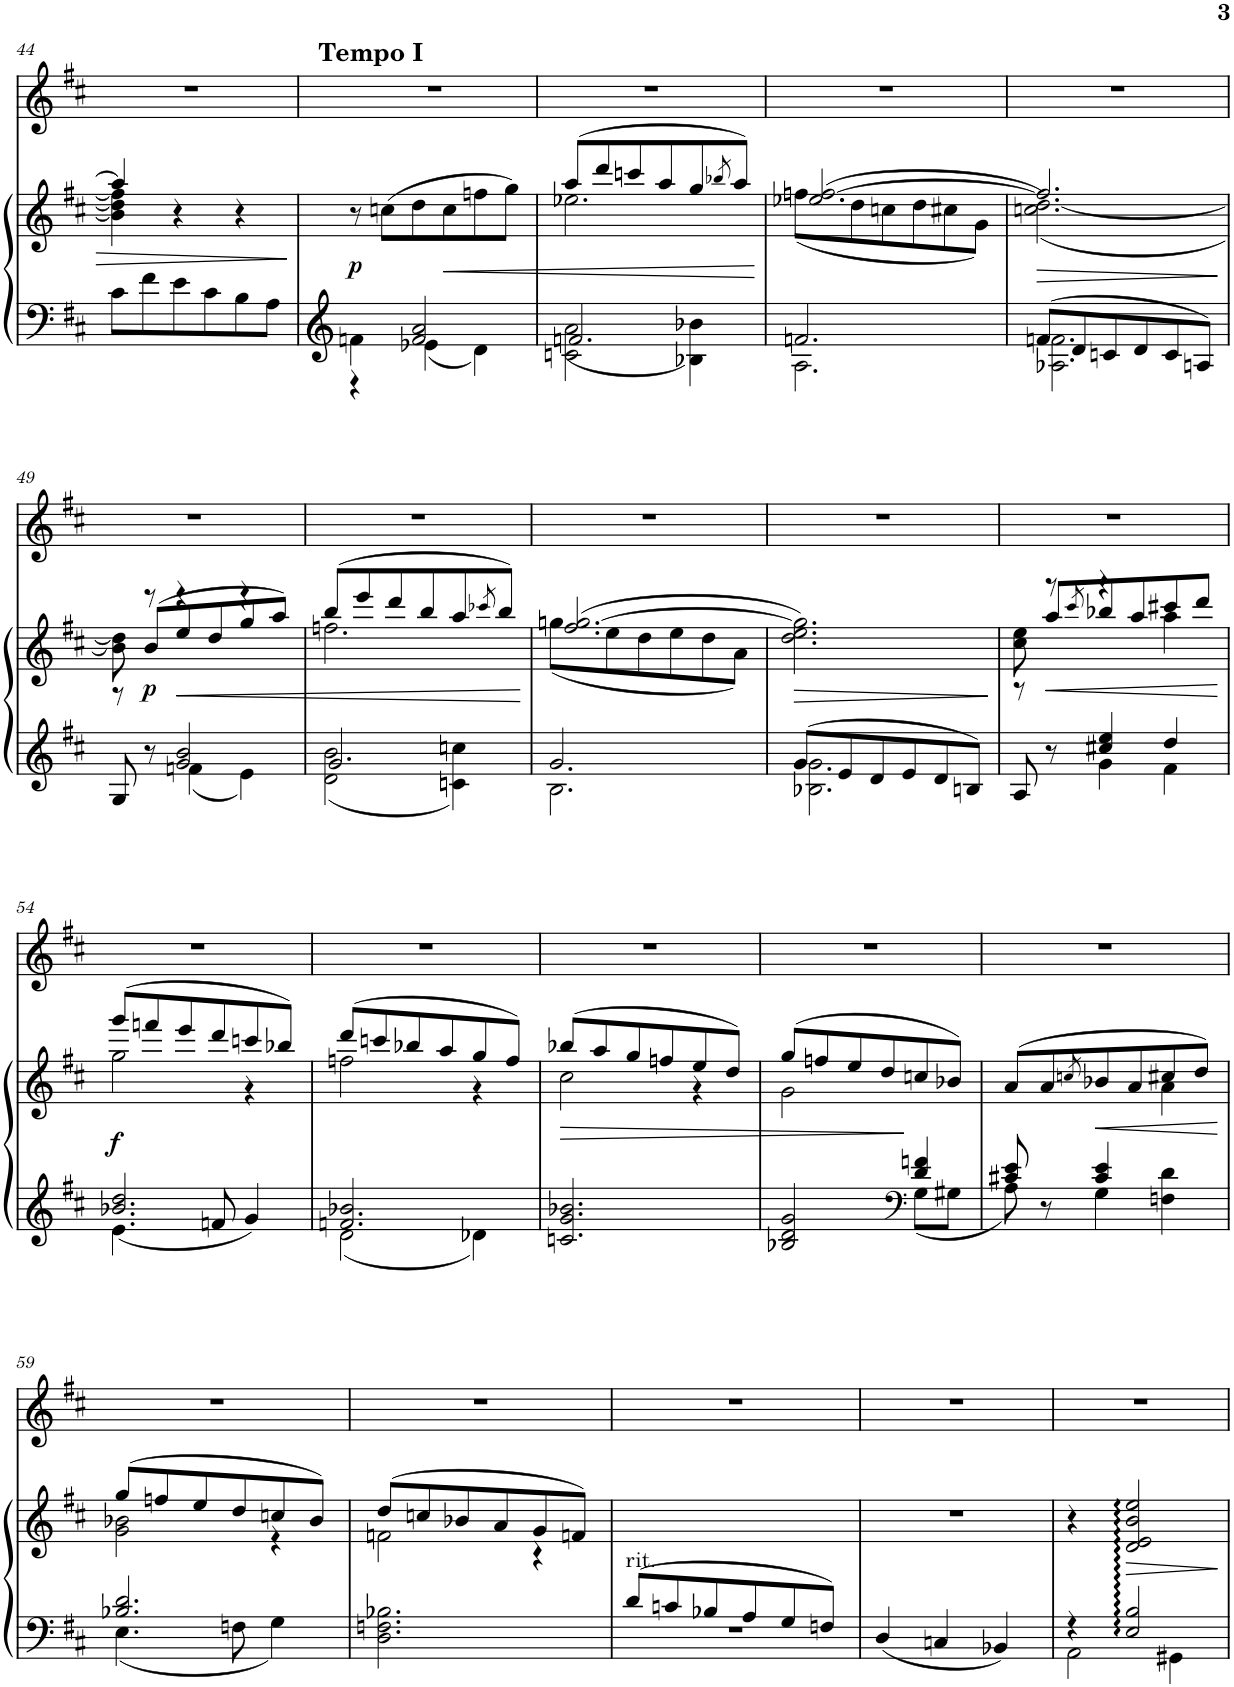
**kern	**kern	**kern	**dynam
*part1	*part1	*part1	*part1
*staff3	*staff2	*staff1	*staff1/2/3
*I"Piano	*	*	*
*I'Pno.	*	*	*
!!LO:PB:g=z
*clefF4	*clefG2	*clefG2	*
*k[f#c#]	*k[f#c#]	*k[f#c#]	*
*M3/4	*M3/4	*M3/4	*
=44	=44	=44	=44
*	*^	*	*
8c#\L	4b\] 4dd\] 4ff#\]	4aa/]	2.r	.
8f#\	.	.	.	.
8e\	4r	2ryy	.	.
8c#\	.	.	.	.
8B\	4r	.	.	.
8A\J	.	.	.	.
*	*v	*v	*	*
=45	=45	=45	=45
*^	*	*	*
!	!	!	!LO:TX:a:B:t=Tempo I	!
!	!	!	!	!LO:DY:b=2
4r	4fn\	8r	2.r	p
.	.	8ccn\L	.	.
2f/ 2a/	4e-X\	8dd\	.	.
.	.	8cc\	.	.
.	4d\	8ffn\	.	.
.	.	8gg\J	.	.
=46	=46	=46	=46	=46
*	*	*^	*	*
2.fn/	2cn\ 2a\	8aa/L	2.ee-X\	2.r	.
.	.	8ddd/	.	.	.
.	.	8cccn/	.	.	.
.	.	8aa/	.	.	.
.	4B-X\ 4b-X\	8gg/	.	.	.
.	.	8qbb-X/	.	.	.
.	.	8aa/J	.	.	.
=47	=47	=47	=47	=47	=47
2.fn/	2.A\	8ffn\L	2.ee-X/ [2.ff/	2.r	.
.	.	8dd\	.	.	.
.	.	8ccn\	.	.	.
.	.	8dd\	.	.	.
.	.	8cc#X\	.	.	.
.	.	8g\J	.	.	.
=48	=48	=48	=48	=48	=48
2.A-X\ 2.fn\	8fn/L	2.ccn\ [2.dd\	2.ff/]	2.r	.
.	8d/	.	.	.	.
.	8cn/	.	.	.	.
.	8d/	.	.	.	.
.	8c/	.	.	.	.
.	8An/J	.	.	.	.
!!LO:LB:g=z
=49	=49	=49	=49	=49	=49
4ryy	8G/	8b\ 8dd\]	8r	2.r	.
!	!	!	!	!	!LO:DY:b=2
.	8r	8r	8b/L	.	p
2g/ 2b/	4fn\	4r	8ee/	.	.
.	.	.	8dd/	.	.
.	4e\	4r	8gg/	.	.
.	.	.	8aa/J	.	.
=50	=50	=50	=50	=50	=50
2.g/	2d\ 2b\	8bb/L	2.ffn\	2.r	.
.	.	8eee/	.	.	.
.	.	8ddd/	.	.	.
.	.	8bb/	.	.	.
.	4cn\ 4ccn\	8aa/	.	.	.
.	.	8qccc-X/	.	.	.
.	.	8bb/J	.	.	.
=51	=51	=51	=51	=51	=51
2.g/	2.B\	8ggn\L	2.ff#/ [2.gg/	2.r	.
.	.	8ee\	.	.	.
.	.	8dd\	.	.	.
.	.	8ee\	.	.	.
.	.	8dd\	.	.	.
.	.	8a\J	.	.	.
*	*	*v	*v	*	*
=52	=52	=52	=52	=52
2.B-X\ 2.g\	8g/L	2.dd\ 2.ee\ 2.gg\]	2.r	.
.	8e/	.	.	.
.	8d/	.	.	.
.	8e/	.	.	.
.	8d/	.	.	.
.	8Bn/J	.	.	.
=53	=53	=53	=53	=53
*	*	*^	*	*
4ryy	8A/	8cc#\ 8ee\	8r	2.r	.
.	8r	8r	8aa/L	.	.
.	.	.	8qccc#/	.	.
4cc#X/ 4ee/	4g\	4r	8bb-X/	.	.
.	.	.	8aa/	.	.
4dd/	4f#\	4aa\	8ccc#X/	.	.
.	.	.	8ddd/J	.	.
!!LO:LB:g=z
=54	=54	=54	=54	=54	=54
!	!	!	!	!	!LO:DY:b=2
2.b-X/ 2.dd/	4.e\	8ggg/L	2gg\	2.r	f
.	.	8fffn/	.	.	.
.	.	8eee/	.	.	.
.	8fn/	8ddd/	.	.	.
.	4g/	8cccn/	4r	.	.
.	.	8bb-X/J	.	.	.
=55	=55	=55	=55	=55	=55
2.fn/ 2.b-X/	2d\	8ddd/L	2ffn\	2.r	.
.	.	8cccn/	.	.	.
.	.	8bb-X/	.	.	.
.	.	8aa/	.	.	.
.	4d-X\	8gg/	4r	.	.
.	.	8ff/J	.	.	.
*v	*v	*	*	*	*
=56	=56	=56	=56	=56
2.cn/ 2.g/ 2.b-X/	8bb-X/L	2cc#\	2.r	.
.	8aa/	.	.	.
.	8gg/	.	.	.
.	8ffn/	.	.	.
.	8ee/	4r	.	.
.	8dd/J	.	.	.
=57	=57	=57	=57	=57
*^	*	*	*	*
2ryy	2B-X/ 2d/ 2g/	8gg/L	2g\	2.r	.
.	.	8ffn/	.	.	.
.	.	8ee/	.	.	.
.	.	8dd/	.	.	.
*clefF4	*	*	*	*	*
8G\L	4d/ 4fn/	8ccn/	4ryy	.	.
8G#X\J	.	8b-X/J	.	.	.
=58	=58	=58	=58	=58	=58
8c#X/ 8e/	8A\	8a/L	2ryy	2.r	.
8ryy	8r	8a/	.	.	.
.	.	8qccn/	.	.	.
4c#/ 4e/	4G\	8b-X/	.	.	.
.	.	8a/	.	.	.
4ryy	4Fn\ 4d\	8cc#X/	4a\	.	.
.	.	8dd/J	.	.	.
!!LO:LB:g=z
=59	=59	=59	=59	=59	=59
2.B-X/ 2.d/	4.E\	8gg/L	2g\ 2b-X\	2.r	.
.	.	8ffn/	.	.	.
.	.	8ee/	.	.	.
.	8Fn\	8dd/	.	.	.
.	4G\	8ccn/	4r	.	.
.	.	8b-/J	.	.	.
*v	*v	*	*	*	*
=60	=60	=60	=60	=60
2.D\ 2.Fn\ 2.B-X\	8dd/L	2fn\	2.r	.
.	8ccn/	.	.	.
.	8b-X/	.	.	.
.	8a/	.	.	.
.	8g/	4r	.	.
.	8fn/J	.	.	.
*	*v	*v	*	*
=61	=61	=61	=61
*^	*	*	*
!	!	!LO:TX:b:t=rit.	!	!
8d/L	2.r	2.ryy	2.r	.
8cn/	.	.	.	.
8B-X/	.	.	.	.
8A/	.	.	.	.
8G/	.	.	.	.
8Fn/J	.	.	.	.
*v	*v	*	*	*
=62	=62	=62	=62
4D/	2.r	2.r	.
4Cn/	.	.	.
4BB-X/	.	.	.
=63	=63	=63	=63
*^	*	*	*
2AA\	4r	4r	2.r	.
.	2E/ 2B/	2d/ 2e/ 2b/ 2ee/	.	.
4GG#X\	.	.	.	.
*v	*v	*	*	*
=	=	=	=
*-	*-	*-	*-
